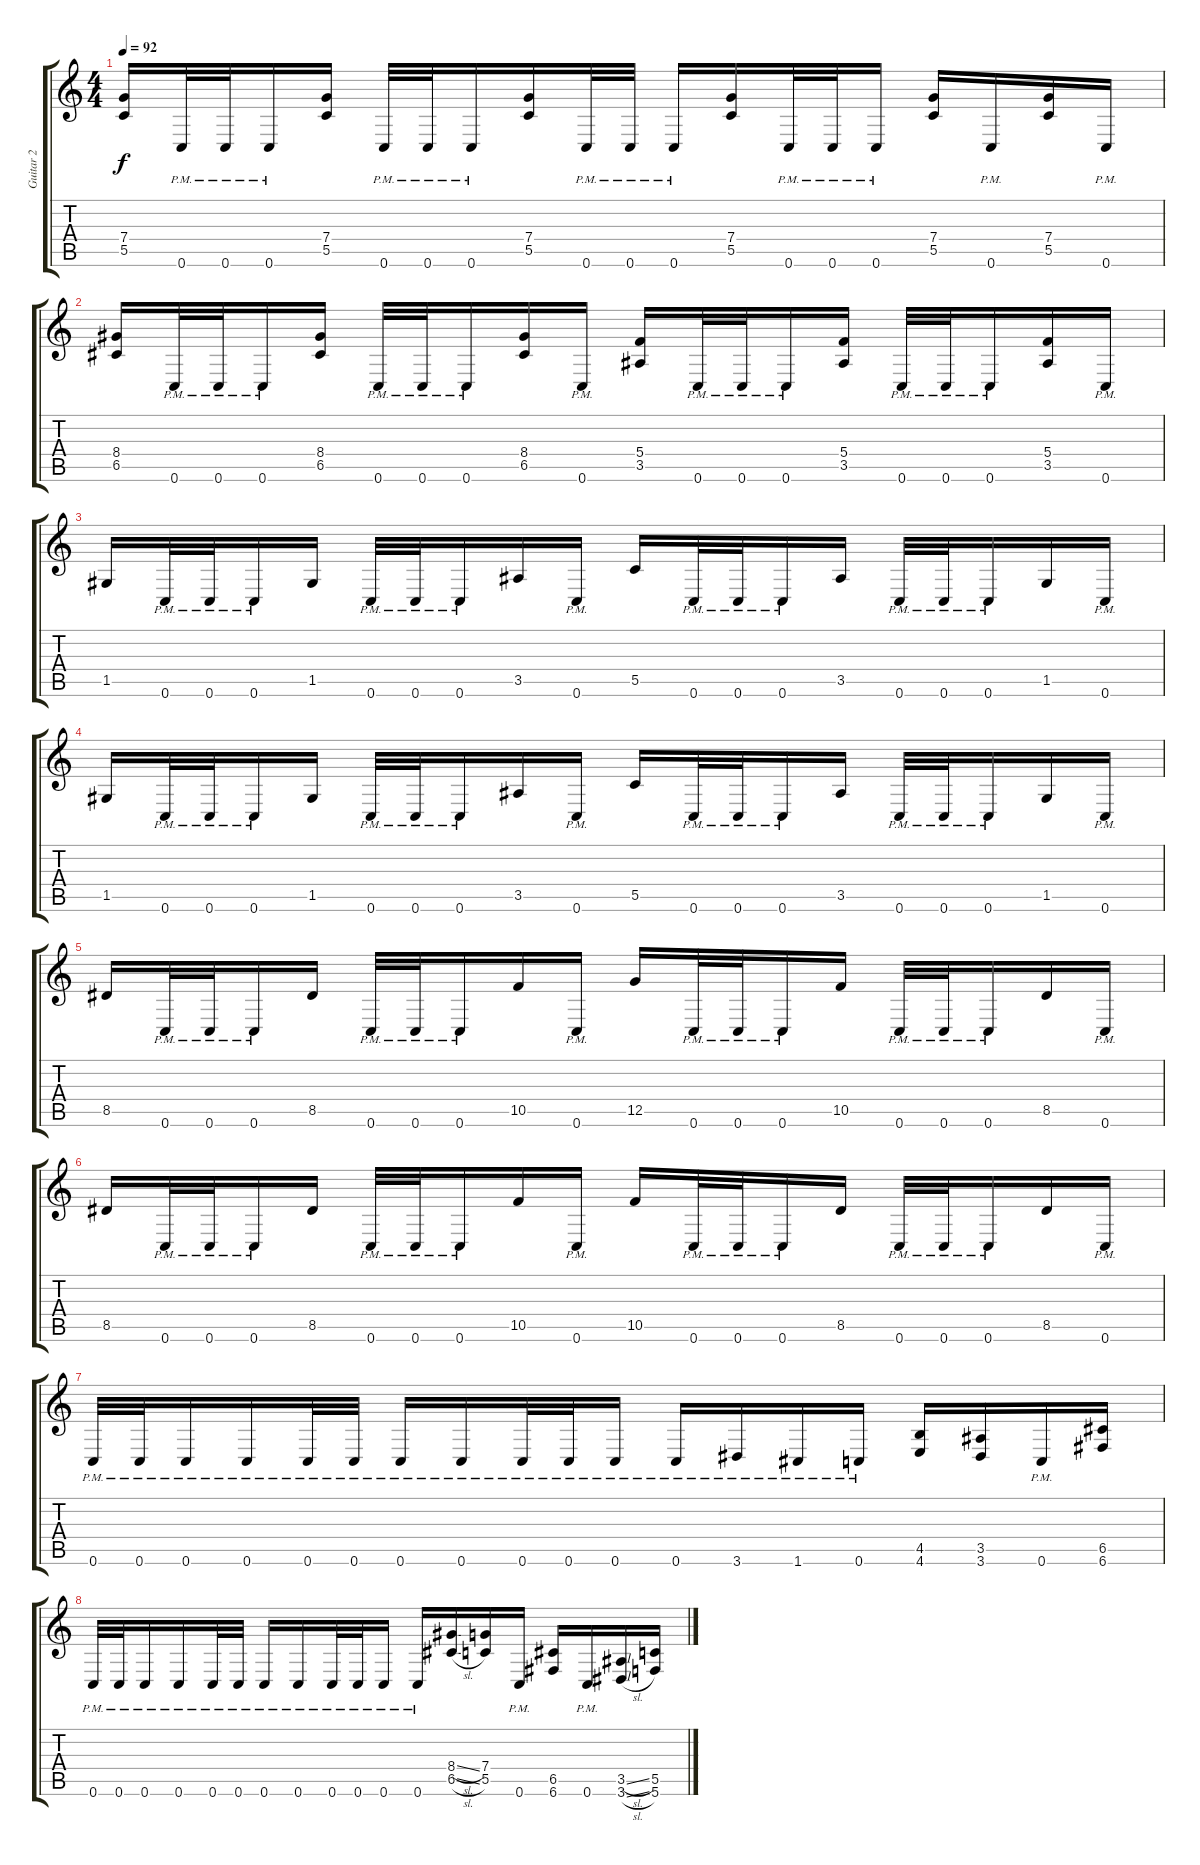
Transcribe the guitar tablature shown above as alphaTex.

\track ("Guitar 2" "Guitar 2") {instrument distortionguitar}
\staff {score tabs}
\tuning (D4 A3 F3 C3 G2 C2) {hide}
\ts (4 4)
\tempo 92
\clef g2
\ks c
(7.4 5.5).16{dy f} 0.6{pm}.32 0.6{pm}.32 0.6{pm}.16 (7.4 5.5).16 0.6{pm}.32 0.6{pm}.32 0.6{pm}.16 (7.4 5.5).16 0.6{pm}.32 0.6{pm}.32 0.6{pm}.16 (7.4 5.5).16 0.6{pm}.32 0.6{pm}.32 0.6{pm}.16 (7.4 5.5).16 0.6{pm}.16 (7.4 5.5).16 0.6{pm}.16 |
(8.4 6.5).16 0.6{pm}.32 0.6{pm}.32 0.6{pm}.16 (8.4 6.5).16 0.6{pm}.32 0.6{pm}.32 0.6{pm}.16 (8.4 6.5).16 0.6{pm}.16 (5.4 3.5).16 0.6{pm}.32 0.6{pm}.32 0.6{pm}.16 (5.4 3.5).16 0.6{pm}.32 0.6{pm}.32 0.6{pm}.16 (5.4 3.5).16 0.6{pm}.16 |
1.5.16 0.6{pm}.32 0.6{pm}.32 0.6{pm}.16 1.5.16 0.6{pm}.32 0.6{pm}.32 0.6{pm}.16 3.5.16 0.6{pm}.16 5.5.16 0.6{pm}.32 0.6{pm}.32 0.6{pm}.16 3.5.16 0.6{pm}.32 0.6{pm}.32 0.6{pm}.16 1.5.16 0.6{pm}.16 |
1.5.16 0.6{pm}.32 0.6{pm}.32 0.6{pm}.16 1.5.16 0.6{pm}.32 0.6{pm}.32 0.6{pm}.16 3.5.16 0.6{pm}.16 5.5.16 0.6{pm}.32 0.6{pm}.32 0.6{pm}.16 3.5.16 0.6{pm}.32 0.6{pm}.32 0.6{pm}.16 1.5.16 0.6{pm}.16 |
8.5.16 0.6{pm}.32 0.6{pm}.32 0.6{pm}.16 8.5.16 0.6{pm}.32 0.6{pm}.32 0.6{pm}.16 10.5.16 0.6{pm}.16 12.5.16 0.6{pm}.32 0.6{pm}.32 0.6{pm}.16 10.5.16 0.6{pm}.32 0.6{pm}.32 0.6{pm}.16 8.5.16 0.6{pm}.16 |
8.5.16 0.6{pm}.32 0.6{pm}.32 0.6{pm}.16 8.5.16 0.6{pm}.32 0.6{pm}.32 0.6{pm}.16 10.5.16 0.6{pm}.16 10.5.16 0.6{pm}.32 0.6{pm}.32 0.6{pm}.16 8.5.16 0.6{pm}.32 0.6{pm}.32 0.6{pm}.16 8.5.16 0.6{pm}.16 |
0.6{pm}.32 0.6{pm}.32 0.6{pm}.16 0.6{pm}.16 0.6{pm}.32 0.6{pm}.32 0.6{pm}.16 0.6{pm}.16 0.6{pm}.32 0.6{pm}.32 0.6{pm}.16 0.6{pm}.16 3.6{pm}.16 1.6{pm}.16 0.6{pm}.16 (4.5 4.6).16 (3.5 3.6).16 0.6{pm}.16 (6.5 6.6).16 |
0.6{pm}.32 0.6{pm}.32 0.6{pm}.16 0.6{pm}.16 0.6{pm}.32 0.6{pm}.32 0.6{pm}.16 0.6{pm}.16 0.6{pm}.32 0.6{pm}.32 0.6{pm}.16 0.6{pm}.16 (8.4{sl} 6.5{sl}).16 (7.4 5.5).16 0.6{pm}.16 (6.5 6.6).16 0.6{pm}.16 (3.5{sl} 3.6{sl}).16 (5.5 5.6).16
